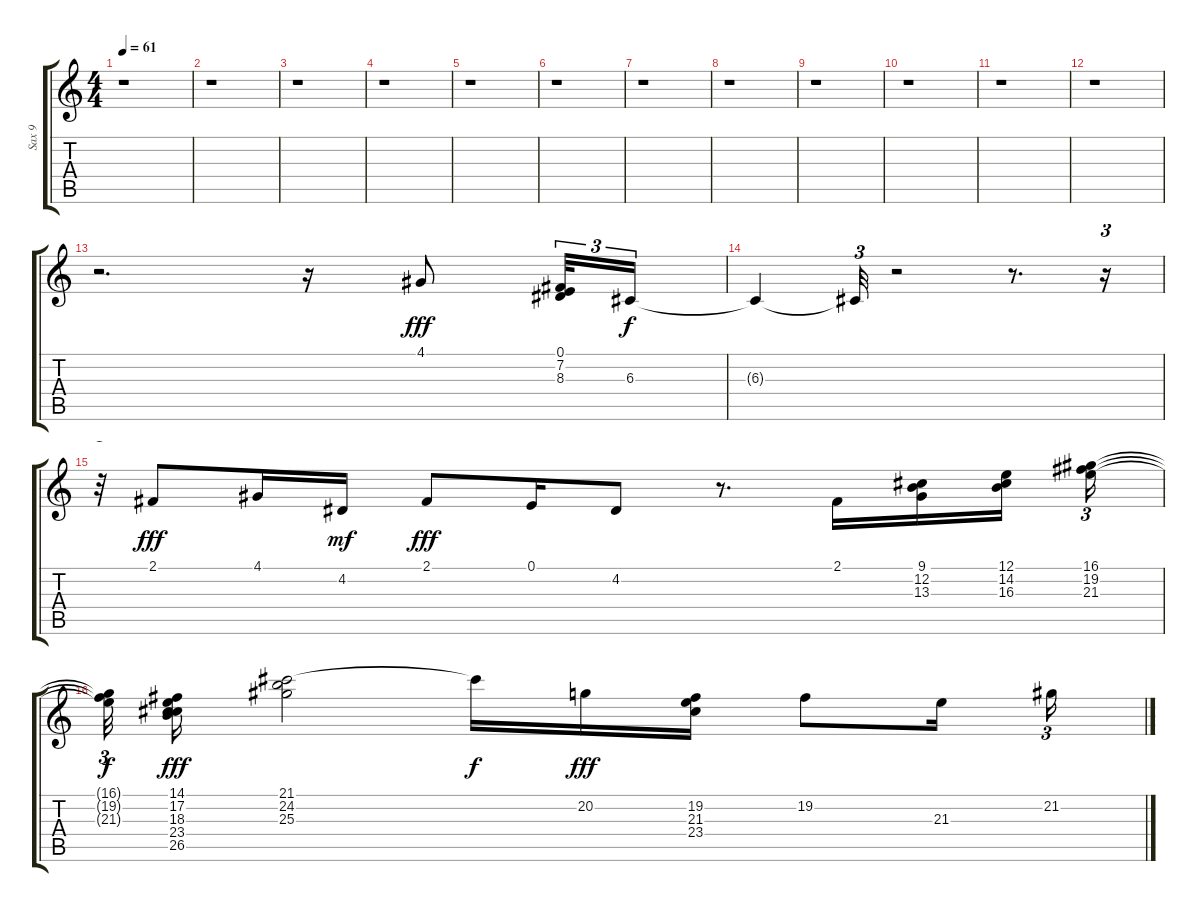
\track ("Sax 9" "Sax 9") {instrument sopranosax}
\staff {score tabs}
\tuning (E4 B3 G3 D3 A2 E2) {hide}
\ts (4 4)
\tempo 61
\clef g2
\ks c
r.1{dy f} |
r.1 |
r.1 |
r.1 |
r.1 |
r.1 |
r.1 |
r.1 |
r.1 |
r.1 |
r.1 |
r.1 |
r.2{d} r.16 4.1.8{dy fff} (0.1 7.2 8.3).32{tu (3 2)} 6.3.16{tu (3 2) dy f} |
6.3{t}.4 6.3{t}.32{tu (3 2)} r.2 r.8{d} r.16{tu (3 2)} |
r.32{tu (3 2)} 2.1.8{dy fff} 4.1.16 4.2.16{dy mf} 2.1.8{dy fff} 0.1.16 4.2.8 r.8{d} 2.1.16 (9.1 12.2 13.3).16 (12.1 14.2 16.3).16{beam splitsecondary} (16.1 19.2 21.3).16{tu (3 2)} |
(16.1{t} 19.2{t} 21.3{t}).32{tu (3 2) dy f} (14.1 17.2 18.3 23.4 26.5).16{dy fff} (21.1 24.2 25.3).2 21.1{t}.16{dy f} 20.2.16{dy fff} (19.2 21.3 23.4).16 19.2.8 21.3.16 21.2.16{tu (3 2)}
